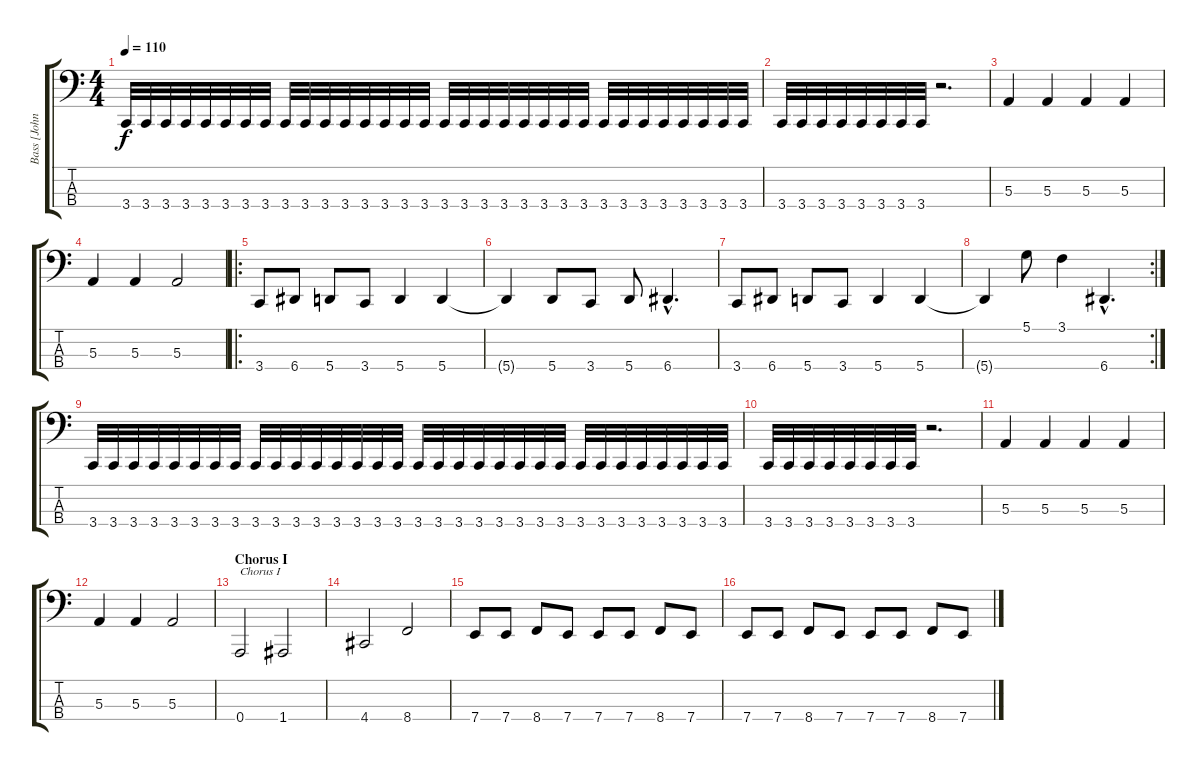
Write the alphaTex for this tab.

\track ("Bass [John Vesano]" "Bass [John") {instrument electricbasspick}
\staff {score tabs}
\tuning (D2 A1 E1 A0) {hide}
\ts (4 4)
\tempo 110
\clef f4
\ks c
3.4.32{dy f} 3.4.32 3.4.32 3.4.32 3.4.32 3.4.32 3.4.32 3.4.32 3.4.32 3.4.32 3.4.32 3.4.32 3.4.32 3.4.32 3.4.32 3.4.32 3.4.32 3.4.32 3.4.32 3.4.32 3.4.32 3.4.32 3.4.32 3.4.32 3.4.32 3.4.32 3.4.32 3.4.32 3.4.32 3.4.32 3.4.32 3.4.32 |
3.4.32 3.4.32 3.4.32 3.4.32 3.4.32 3.4.32 3.4.32 3.4.32 r.2{d} |
5.3.4 5.3.4 5.3.4 5.3.4 |
5.3.4 5.3.4 5.3.2 |
\ro
3.4.8 6.4.8 5.4.8 3.4.8 5.4.4 5.4.4 |
5.4{t}.4 5.4.8 3.4.8 5.4.8 6.4{hac}.4{d} |
3.4.8 6.4.8 5.4.8 3.4.8 5.4.4 5.4.4 |
\rc 2
5.4{t}.4 5.1.8 3.1.4 6.4{hac}.4{d} |
3.4.32 3.4.32 3.4.32 3.4.32 3.4.32 3.4.32 3.4.32 3.4.32 3.4.32 3.4.32 3.4.32 3.4.32 3.4.32 3.4.32 3.4.32 3.4.32 3.4.32 3.4.32 3.4.32 3.4.32 3.4.32 3.4.32 3.4.32 3.4.32 3.4.32 3.4.32 3.4.32 3.4.32 3.4.32 3.4.32 3.4.32 3.4.32 |
3.4.32 3.4.32 3.4.32 3.4.32 3.4.32 3.4.32 3.4.32 3.4.32 r.2{d} |
5.3.4 5.3.4 5.3.4 5.3.4 |
5.3.4 5.3.4 5.3.2 |
\section ("" "Chorus I")
0.4.2{txt "Chorus I"} 1.4.2 |
4.4.2 8.4.2 |
7.4.8 7.4.8 8.4.8 7.4.8 7.4.8 7.4.8 8.4.8 7.4.8 |
7.4.8 7.4.8 8.4.8 7.4.8 7.4.8 7.4.8 8.4.8 7.4.8
